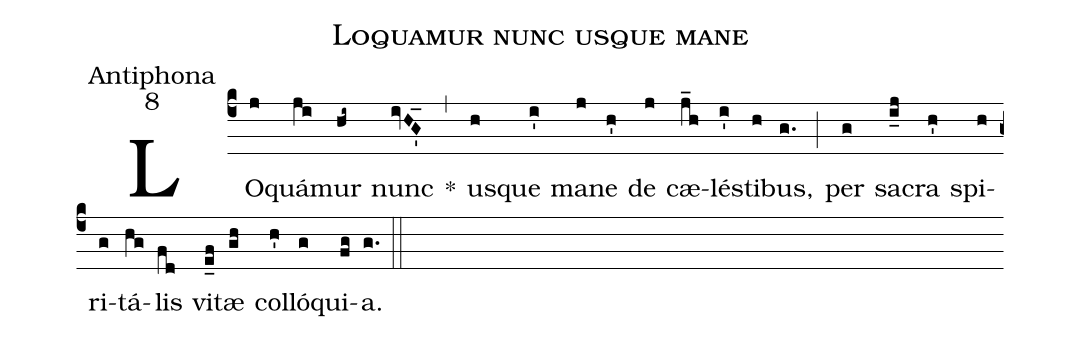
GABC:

name:Loquamur nunc usque mane;
office-part:Antiphona;
mode:8;
%%
(c4)LO(j)quá(ji)mur(hi~) nunc(ivHG'_) *(,) us(h)que(i') ma(j)ne(h') de(j) cæ(j_h)lés(i')ti(h)bus,(g.) (;) per(g) sa(i_j)cra(h') spi(h)ri(g)tá(hg)lis(fd) vi(e_f)tæ(gh) col(h')ló(g)qui(fg)a.(g.) (::)
